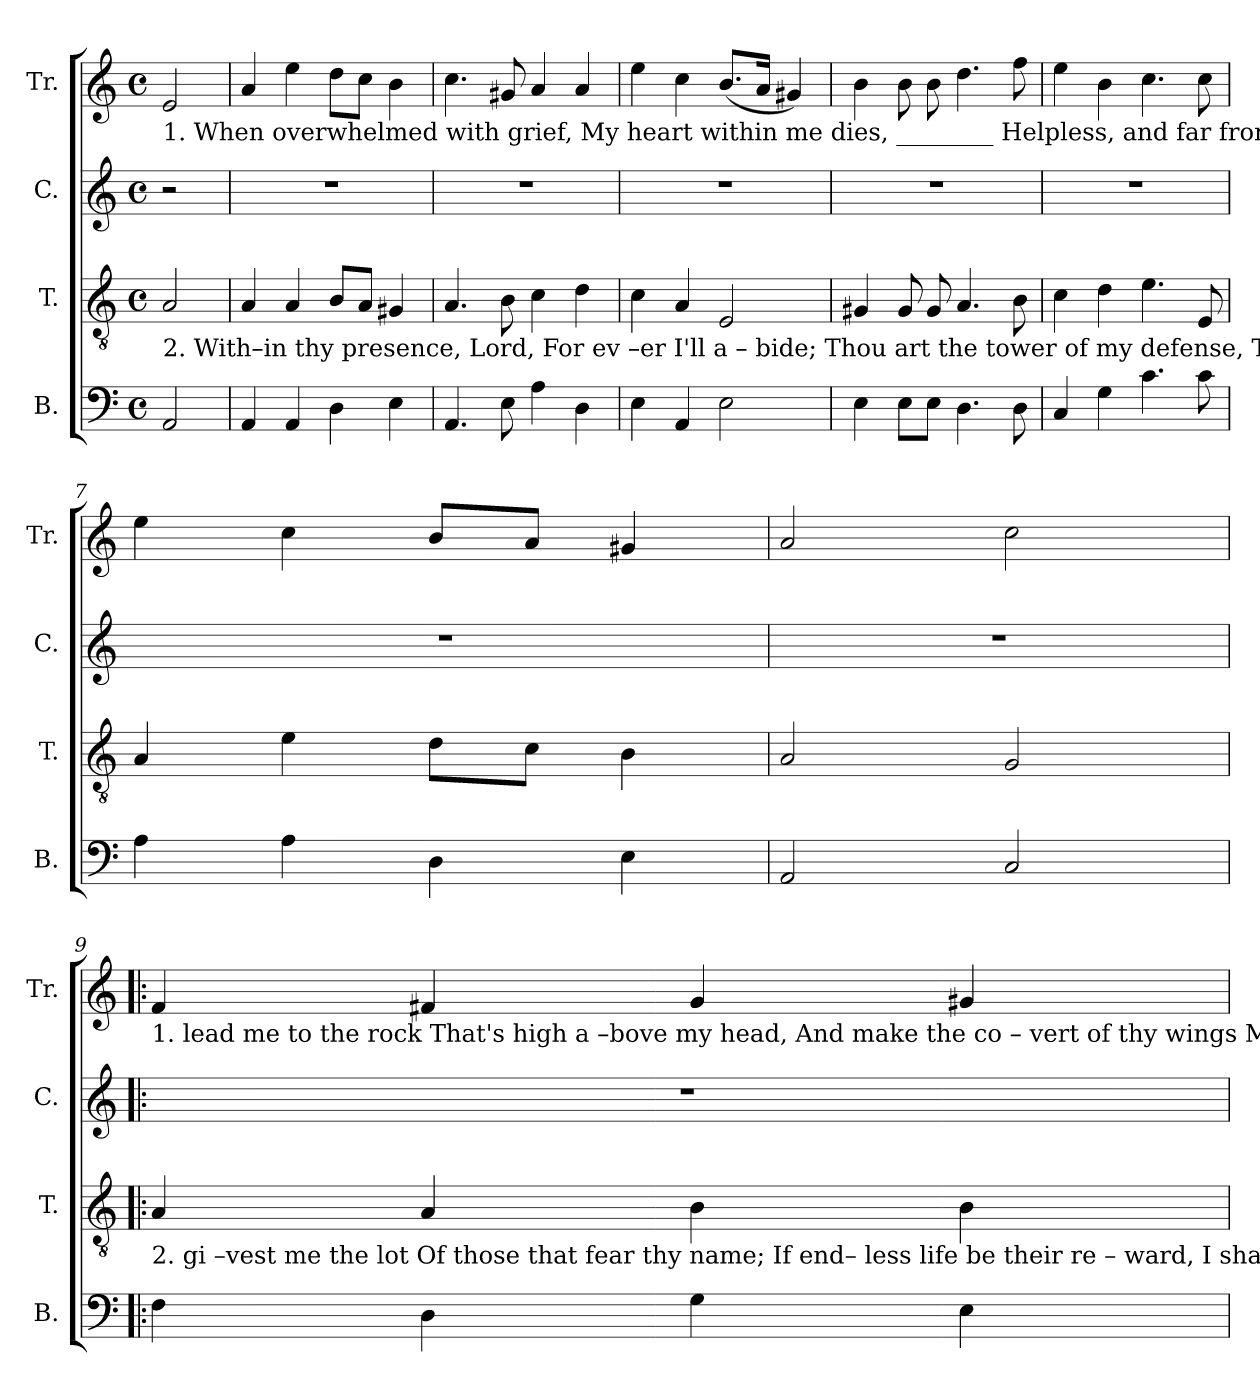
**kern	**kern	**kern	**kern
*part4	*part3	*part2	*part1
*staff4	*staff3	*staff2	*staff1
*I"B.	*I"T.	*I"C.	*I"Tr.
*I'B.	*I'T.	*I'C.	*I'Tr.
*clefF4	*clefGv2	*clefG2	*clefG2
*k[]	*k[]	*k[]	*k[]
*M4/4	*M4/4	*M4/4	*M4/4
*met(c)	*met(c)	*met(c)	*met(c)
*MM90	*MM90	*MM90	*MM90
=1	=1	=1	=1
!	!	!	!LO:TX:b:t=1. When overwhelmed with grief,  My heart within me dies, ________  Helpless, and  far  from  all   relief,      To  heav'n  I  lift  mine eyes.  O
!	!LO:TX:b:t=2. With–in  thy  presence,  Lord,  For  ev –er   I'll   a  –  bide;               Thou  art the tower of   my  defense,  The  re –fuge where  I  hide.  Thou	!	!
2AA/	2A/	2r	2e/
=2	=2	=2	=2
4AA/	4A/	1r	4a/
4AA/	4A/	.	4ee\
4D\	8B/L	.	8dd\L
.	8A/J	.	8cc\J
4E\	4G#X/	.	4b\
=3	=3	=3	=3
4.AA/	4.A/	1r	4.cc\
8E\	8B\	.	8g#X/
4A\	4c\	.	4a/
4D\	4d\	.	4a/
=4	=4	=4	=4
4E\	4c\	1r	4ee\
4AA/	4A/	.	4cc\
2E\	2E/	.	(8.b/L
.	.	.	16a/Jk
.	.	.	4g#X/)
=5	=5	=5	=5
4E\	4G#X/	1r	4b\
8E\L	8G#/	.	8b\
8E\J	8G#/	.	8b\
4.D\	4.A/	.	4.dd\
8D\	8B\	.	8ff\
=6	=6	=6	=6
4C/	4c\	1r	4ee\
4G\	4d\	.	4b\
4.c\	4.e\	.	4.cc\
8c\	8E/	.	8cc\
=7	=7	=7	=7
4A\	4A/	1r	4ee\
4A\	4e\	.	4cc\
4D\	8d\L	.	8b/L
.	8c\J	.	8a/J
4E\	4B\	.	4g#X/
=8	=8	=8	=8
2AA/	2A/	1r	2a/
2C/	2G/	.	2cc\
!!LO:LB:g=z
=9!|:	=9!|:	=9!|:	=9!|:
!	!	!	!LO:TX:b:t=1. lead me to the rock That's high a –bove my head,    And  make   the     co –   vert        of         thy  wings    My    shel  –  ter     and     my
!	!LO:TX:b:t=2. gi –vest  me  the  lot  Of  those  that  fear thy name;  If     end– less        life    be            their   re – ward,     I     shall    pos  –  sess     the	!	!
4F\	4A/	1r	4f/
4D\	4A/	.	4f#X/
4G\	4B\	.	4g/
4E\	4B\	.	4g#X/
=	=	=	=
*-	*-	*-	*-
